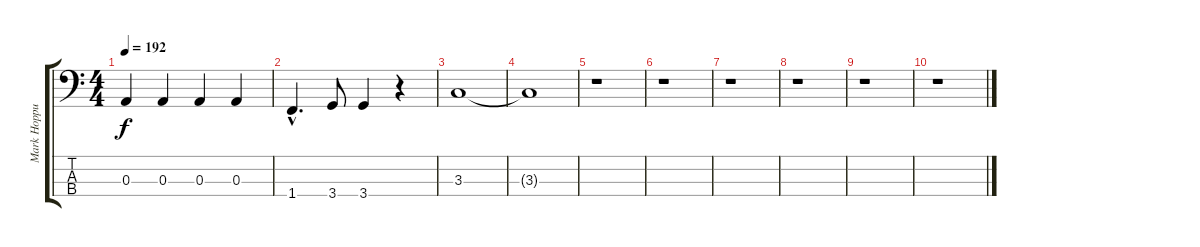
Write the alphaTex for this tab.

\track ("Mark Hoppus (Bass)" "Mark Hoppu") {instrument electricbasspick}
\staff {score tabs}
\tuning (G2 D2 A1 E1) {hide}
\ts (4 4)
\tempo 192
\clef f4
\ks c
0.3.4{dy f} 0.3.4 0.3.4 0.3.4 |
1.4{hac}.4{d} 3.4.8 3.4.4 r.4 |
3.3.1 |
3.3{t}.1 |
r.1 |
r.1 |
r.1 |
r.1 |
r.1 |
r.1
